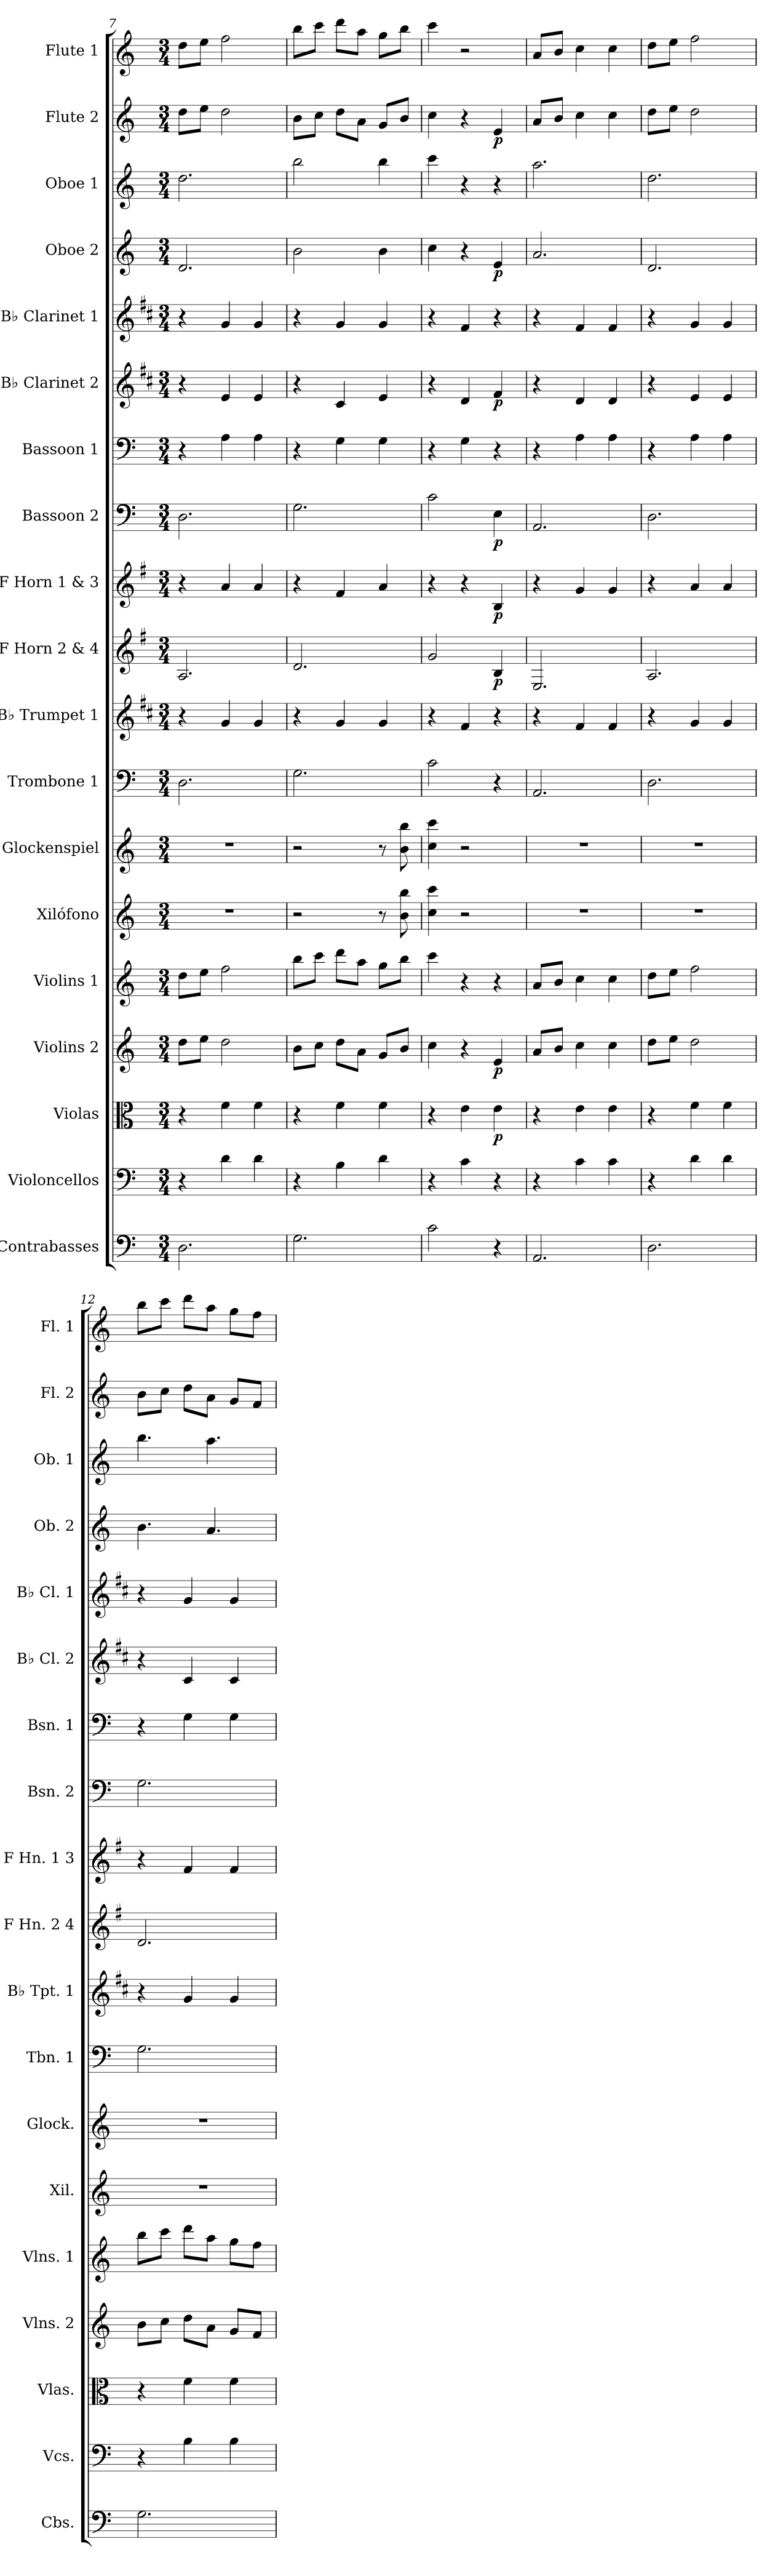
**kern	**kern	**kern	**dynam	**kern	**dynam	**kern	**kern	**kern	**kern	**kern	**kern	**dynam	**kern	**dynam	**kern	**dynam	**kern	**kern	**dynam	**kern	**kern	**dynam	**kern	**kern	**dynam	**kern
*part19	*part18	*part17	*part17	*part16	*part16	*part15	*part14	*part13	*part12	*part11	*part10	*part10	*part9	*part9	*part8	*part8	*part7	*part6	*part6	*part5	*part4	*part4	*part3	*part2	*part2	*part1
*staff19	*staff18	*staff17	*staff17	*staff16	*staff16	*staff15	*staff14	*staff13	*staff12	*staff11	*staff10	*staff10	*staff9	*staff9	*staff8	*staff8	*staff7	*staff6	*staff6	*staff5	*staff4	*staff4	*staff3	*staff2	*staff2	*staff1
*I"Contrabasses	*I"Violoncellos	*I"Violas	*	*I"Violins 2	*	*I"Violins 1	*I"Xilófono	*I"Glockenspiel	*I"Trombone 1	*I"B♭ Trumpet 1	*I"F Horn 2 &amp; 4	*	*I"F Horn 1 &amp; 3	*	*I"Bassoon 2	*	*I"Bassoon 1	*I"B♭ Clarinet 2	*	*I"B♭ Clarinet 1	*I"Oboe 2	*	*I"Oboe 1	*I"Flute 2	*	*I"Flute 1
*I'Cbs.	*I'Vcs.	*I'Vlas.	*	*I'Vlns. 2	*	*I'Vlns. 1	*I'Xil.	*I'Glock.	*I'Tbn. 1	*I'B♭ Tpt. 1	*I'F Hn. 2 4	*	*I'F Hn. 1 3	*	*I'Bsn. 2	*	*I'Bsn. 1	*I'B♭ Cl. 2	*	*I'B♭ Cl. 1	*I'Ob. 2	*	*I'Ob. 1	*I'Fl. 2	*	*I'Fl. 1
*clefF4	*clefF4	*clefC3	*	*clefG2	*	*clefG2	*clefG2	*clefG2	*clefF4	*clefG2	*clefG2	*	*clefG2	*	*clefF4	*	*clefF4	*clefG2	*	*clefG2	*clefG2	*	*clefG2	*clefG2	*	*clefG2
*ITrd7c12	*	*	*	*	*	*	*ITrd-7c-12	*ITrd-14c-24	*	*ITrd1c2	*ITrd4c7	*	*ITrd4c7	*	*	*	*	*ITrd1c2	*	*ITrd1c2	*	*	*	*	*	*
*k[]	*k[]	*k[]	*	*k[]	*	*k[]	*k[]	*k[]	*k[]	*k[]	*k[]	*	*k[]	*	*k[]	*	*k[]	*k[]	*	*k[]	*k[]	*	*k[]	*k[]	*	*k[]
*M3/4	*M3/4	*M3/4	*	*M3/4	*	*M3/4	*M3/4	*M3/4	*M3/4	*M3/4	*M3/4	*	*M3/4	*	*M3/4	*	*M3/4	*M3/4	*	*M3/4	*M3/4	*	*M3/4	*M3/4	*	*M3/4
=7	=7	=7	=7	=7	=7	=7	=7	=7	=7	=7	=7	=7	=7	=7	=7	=7	=7	=7	=7	=7	=7	=7	=7	=7	=7	=7
2.DD\	4r	4r	.	8dd\L	.	8dd\L	2.r	2.r	2.D\	4r	2.D/	.	4r	.	2.D\	.	4r	4r	.	4r	2.d/	.	2.dd\	8dd\L	.	8dd\L
.	.	.	.	8ee\J	.	8ee\J	.	.	.	.	.	.	.	.	.	.	.	.	.	.	.	.	.	8ee\J	.	8ee\J
.	4d\	4f\	.	2dd\	.	2ff\	.	.	.	4f/	.	.	4d/	.	.	.	4A\	4d/	.	4f/	.	.	.	2dd\	.	2ff\
.	4d\	4f\	.	.	.	.	.	.	.	4f/	.	.	4d/	.	.	.	4A\	4d/	.	4f/	.	.	.	.	.	.
=8	=8	=8	=8	=8	=8	=8	=8	=8	=8	=8	=8	=8	=8	=8	=8	=8	=8	=8	=8	=8	=8	=8	=8	=8	=8	=8
2.GG\	4r	4r	.	8b\L	.	8bb\L	2r	2r	2.G\	4r	2.G/	.	4r	.	2.G\	.	4r	4r	.	4r	2b\	.	2bb\	8b\L	.	8bb\L
.	.	.	.	8cc\J	.	8ccc\J	.	.	.	.	.	.	.	.	.	.	.	.	.	.	.	.	.	8cc\J	.	8ccc\J
.	4B\	4f\	.	8dd\L	.	8ddd\L	.	.	.	4f/	.	.	4B/	.	.	.	4G\	4B/	.	4f/	.	.	.	8dd\L	.	8ddd\L
.	.	.	.	8a\J	.	8aa\J	.	.	.	.	.	.	.	.	.	.	.	.	.	.	.	.	.	8a\J	.	8aa\J
.	4d\	4f\	.	8g/L	.	8gg\L	8r	8r	.	4f/	.	.	4d/	.	.	.	4G\	4d/	.	4f/	4b\	.	4bb\	8g/L	.	8gg\L
.	.	.	.	8b/J	.	8bb\J	8bb\ 8bbb\	8bbb\ 8bbbb\	.	.	.	.	.	.	.	.	.	.	.	.	.	.	.	8b/J	.	8bb\J
=9	=9	=9	=9	=9	=9	=9	=9	=9	=9	=9	=9	=9	=9	=9	=9	=9	=9	=9	=9	=9	=9	=9	=9	=9	=9	=9
2C\	4r	4r	.	4cc\	.	4ccc\	4ccc\ 4cccc\	4cccc\ 4ccccc\	2c\	4r	2c/	.	4r	.	2c\	.	4r	4r	.	4r	4cc\	.	4ccc\	4cc\	.	4ccc\
.	4c\	4e\	.	4r	.	4r	2r	2r	.	4e/	.	.	4r	.	.	.	4G\	4c/	.	4e/	4r	.	4r	4r	.	2r
!	!	!	!LO:DY:b	!	!LO:DY:b	!	!	!	!	!	!	!LO:DY:b	!	!LO:DY:b	!	!LO:DY:b	!	!	!LO:DY:b	!	!	!LO:DY:b	!	!	!LO:DY:b	!
4r	4r	4e\	p	4e/	p	4r	.	.	4r	4r	4E/	p	4E/	p	4E\	p	4r	4e/	p	4r	4e/	p	4r	4e/	p	.
=10	=10	=10	=10	=10	=10	=10	=10	=10	=10	=10	=10	=10	=10	=10	=10	=10	=10	=10	=10	=10	=10	=10	=10	=10	=10	=10
2.AAA/	4r	4r	.	8a/L	.	8a/L	2.r	2.r	2.AA/	4r	2.AA/	.	4r	.	2.AA/	.	4r	4r	.	4r	2.a/	.	2.aa\	8a/L	.	8a/L
.	.	.	.	8b/J	.	8b/J	.	.	.	.	.	.	.	.	.	.	.	.	.	.	.	.	.	8b/J	.	8b/J
.	4c\	4e\	.	4cc\	.	4cc\	.	.	.	4e/	.	.	4c/	.	.	.	4A\	4c/	.	4e/	.	.	.	4cc\	.	4cc\
.	4c\	4e\	.	4cc\	.	4cc\	.	.	.	4e/	.	.	4c/	.	.	.	4A\	4c/	.	4e/	.	.	.	4cc\	.	4cc\
=11	=11	=11	=11	=11	=11	=11	=11	=11	=11	=11	=11	=11	=11	=11	=11	=11	=11	=11	=11	=11	=11	=11	=11	=11	=11	=11
2.DD\	4r	4r	.	8dd\L	.	8dd\L	2.r	2.r	2.D\	4r	2.D/	.	4r	.	2.D\	.	4r	4r	.	4r	2.d/	.	2.dd\	8dd\L	.	8dd\L
.	.	.	.	8ee\J	.	8ee\J	.	.	.	.	.	.	.	.	.	.	.	.	.	.	.	.	.	8ee\J	.	8ee\J
.	4d\	4f\	.	2dd\	.	2ff\	.	.	.	4f/	.	.	4d/	.	.	.	4A\	4d/	.	4f/	.	.	.	2dd\	.	2ff\
.	4d\	4f\	.	.	.	.	.	.	.	4f/	.	.	4d/	.	.	.	4A\	4d/	.	4f/	.	.	.	.	.	.
=12	=12	=12	=12	=12	=12	=12	=12	=12	=12	=12	=12	=12	=12	=12	=12	=12	=12	=12	=12	=12	=12	=12	=12	=12	=12	=12
2.GG\	4r	4r	.	8b\L	.	8bb\L	2.r	2.r	2.G\	4r	2.G/	.	4r	.	2.G\	.	4r	4r	.	4r	4.b\	.	4.bb\	8b\L	.	8bb\L
.	.	.	.	8cc\J	.	8ccc\J	.	.	.	.	.	.	.	.	.	.	.	.	.	.	.	.	.	8cc\J	.	8ccc\J
.	4B\	4f\	.	8dd\L	.	8ddd\L	.	.	.	4f/	.	.	4B/	.	.	.	4G\	4B/	.	4f/	.	.	.	8dd\L	.	8ddd\L
.	.	.	.	8a\J	.	8aa\J	.	.	.	.	.	.	.	.	.	.	.	.	.	.	4.a/	.	4.aa\	8a\J	.	8aa\J
.	4B\	4f\	.	8g/L	.	8gg\L	.	.	.	4f/	.	.	4B/	.	.	.	4G\	4B/	.	4f/	.	.	.	8g/L	.	8gg\L
.	.	.	.	8f/J	.	8ff\J	.	.	.	.	.	.	.	.	.	.	.	.	.	.	.	.	.	8f/J	.	8ff\J
=	=	=	=	=	=	=	=	=	=	=	=	=	=	=	=	=	=	=	=	=	=	=	=	=	=	=
*-	*-	*-	*-	*-	*-	*-	*-	*-	*-	*-	*-	*-	*-	*-	*-	*-	*-	*-	*-	*-	*-	*-	*-	*-	*-	*-
